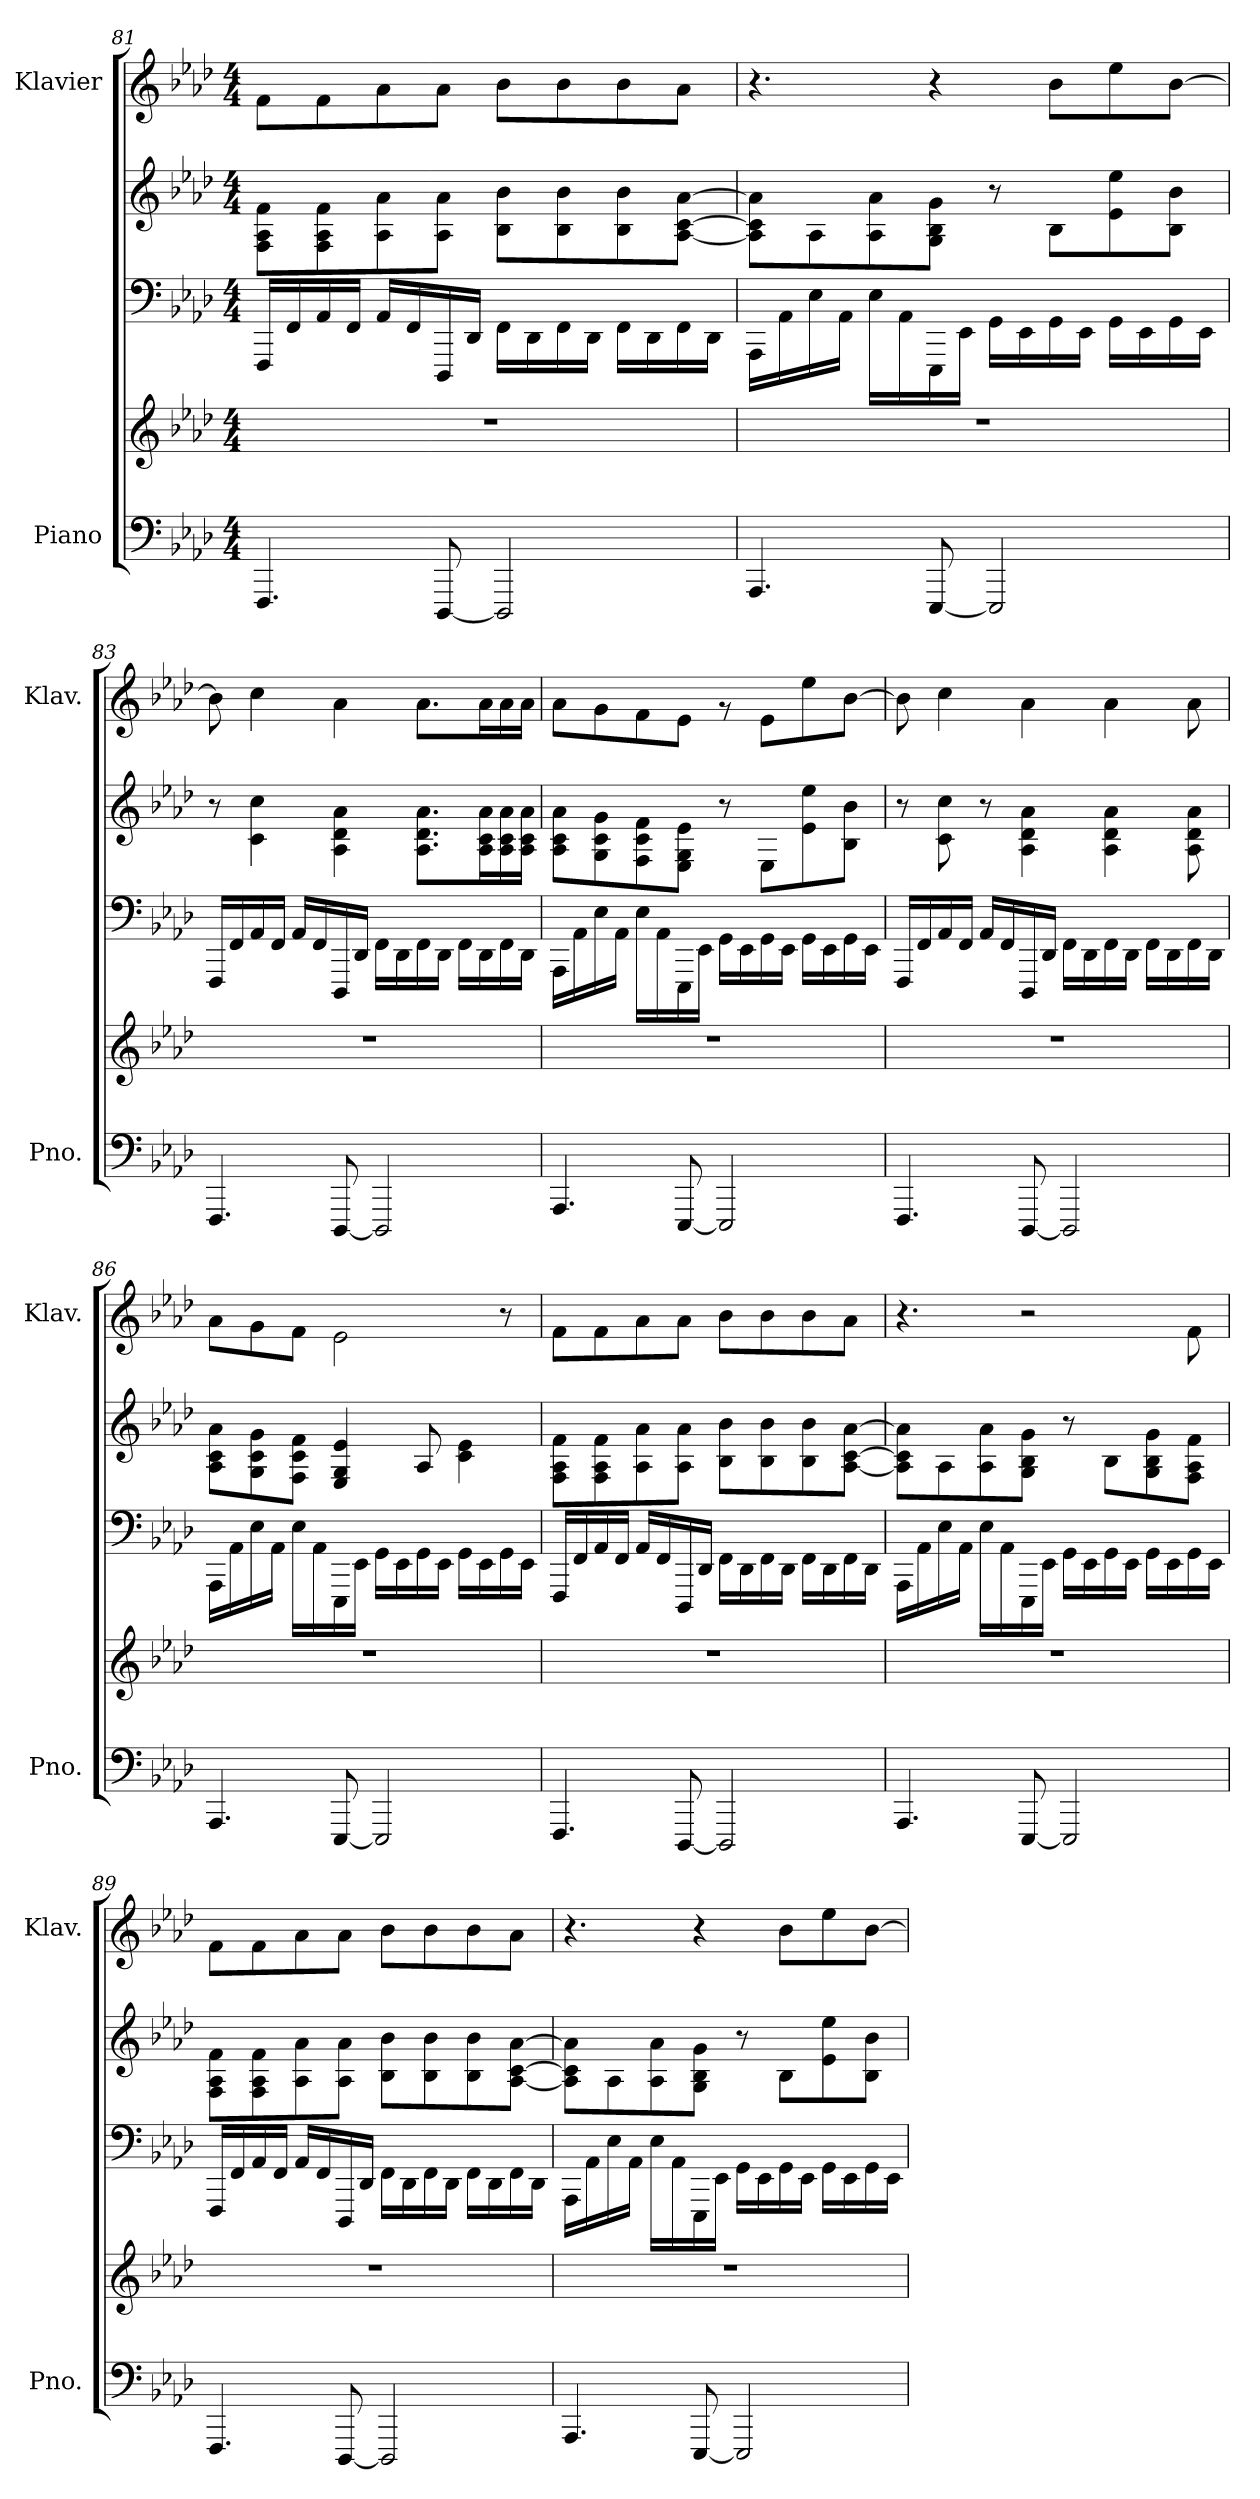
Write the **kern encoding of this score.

**kern	**kern	**kern	**kern	**kern
*part2	*part2	*part2	*part2	*part1
*staff5	*staff4	*staff3	*staff2	*staff1
*I"Piano	*	*	*	*I"Klavier
*I'Pno.	*	*	*	*I'Klav.
!!LO:PB:g=z
*clefF4	*clefG2	*clefF4	*clefG2	*clefG2
*k[b-e-a-d-]	*k[b-e-a-d-]	*k[b-e-a-d-]	*k[b-e-a-d-]	*k[b-e-a-d-]
*M4/4	*M4/4	*M4/4	*M4/4	*M4/4
=81	=81	=81	=81	=81
4.FFF/	1r	16FFF/LL	8F\ 8A-\ 8f\L	8f\L
.	.	16FF/	.	.
.	.	16AA-/	8F\ 8A-\ 8f\	8f\
.	.	16FF/JJ	.	.
.	.	16AA-/LL	8A-\ 8a-\	8a-\
.	.	16FF/	.	.
[8DDD-/	.	16DDD-/	8A-\ 8a-\J	8a-\J
.	.	16DD-/JJ	.	.
2DDD-/]	.	16FF\LL	8B-\ 8b-\L	8b-\L
.	.	16DD-\	.	.
.	.	16FF\	8B-\ 8b-\	8b-\
.	.	16DD-\JJ	.	.
.	.	16FF\LL	8B-\ 8b-\	8b-\
.	.	16DD-\	.	.
.	.	16FF\	[8A-\ [8c\ [8a-\J	8a-\J
.	.	16DD-\JJ	.	.
=82	=82	=82	=82	=82
4.AAA-/	1r	16AAA-\LL	8A-\] 8c\] 8a-\]L	4.r
.	.	16AA-\	.	.
.	.	16E-\	8A-\	.
.	.	16AA-\JJ	.	.
.	.	16E-\LL	8A-\ 8a-\	.
.	.	16AA-\	.	.
[8EEE-/	.	16EEE-\	8G\ 8B-\ 8g\J	4r
.	.	16EE-\JJ	.	.
2EEE-/]	.	16GG\LL	8r	.
.	.	16EE-\	.	.
.	.	16GG\	8B-\L	8b-\L
.	.	16EE-\JJ	.	.
.	.	16GG\LL	8e-\ 8ee-\	8ee-\
.	.	16EE-\	.	.
.	.	16GG\	8B-\ 8b-\J	[8b-\J
.	.	16EE-\JJ	.	.
!!LO:LB:g=z
=83	=83	=83	=83	=83
4.FFF/	1r	16FFF/LL	8r	8b-\]
.	.	16FF/	.	.
.	.	16AA-/	4c\ 4cc\	4cc\
.	.	16FF/JJ	.	.
.	.	16AA-/LL	.	.
.	.	16FF/	.	.
[8DDD-/	.	16DDD-/	4A-\ 4d-\ 4a-\	4a-\
.	.	16DD-/JJ	.	.
2DDD-/]	.	16FF\LL	.	.
.	.	16DD-\	.	.
.	.	16FF\	8.A-\ 8.d-\ 8.a-\L	8.a-\L
.	.	16DD-\JJ	.	.
.	.	16FF\LL	.	.
.	.	16DD-\	16A-\ 16c\ 16a-\L	16a-\L
.	.	16FF\	16A-\ 16c\ 16a-\	16a-\
.	.	16DD-\JJ	16A-\ 16c\ 16a-\JJ	16a-\JJ
=84	=84	=84	=84	=84
4.AAA-/	1r	16AAA-\LL	8A-\ 8c\ 8a-\L	8a-\L
.	.	16AA-\	.	.
.	.	16E-\	8G\ 8c\ 8g\	8g\
.	.	16AA-\JJ	.	.
.	.	16E-\LL	8F\ 8c\ 8f\	8f\
.	.	16AA-\	.	.
[8EEE-/	.	16EEE-\	8E-\ 8G\ 8e-\J	8e-\J
.	.	16EE-\JJ	.	.
2EEE-/]	.	16GG\LL	8r	8rg
.	.	16EE-\	.	.
.	.	16GG\	8E-\L	8e-\L
.	.	16EE-\JJ	.	.
.	.	16GG\LL	8e-\ 8ee-\	8ee-\
.	.	16EE-\	.	.
.	.	16GG\	8B-\ 8b-\J	[8b-\J
.	.	16EE-\JJ	.	.
!!LO:PB:g=z
=85	=85	=85	=85	=85
4.FFF/	1r	16FFF/LL	8r	8b-\]
.	.	16FF/	.	.
.	.	16AA-/	8c\ 8cc\	4cc\
.	.	16FF/JJ	.	.
.	.	16AA-/LL	8r	.
.	.	16FF/	.	.
[8DDD-/	.	16DDD-/	4A-\ 4d-\ 4a-\	4a-\
.	.	16DD-/JJ	.	.
2DDD-/]	.	16FF\LL	.	.
.	.	16DD-\	.	.
.	.	16FF\	4A-\ 4d-\ 4a-\	4a-\
.	.	16DD-\JJ	.	.
.	.	16FF\LL	.	.
.	.	16DD-\	.	.
.	.	16FF\	8A-\ 8d-\ 8a-\	8a-\
.	.	16DD-\JJ	.	.
=86	=86	=86	=86	=86
4.AAA-/	1r	16AAA-\LL	8A-\ 8c\ 8a-\L	8a-\L
.	.	16AA-\	.	.
.	.	16E-\	8G\ 8c\ 8g\	8g\
.	.	16AA-\JJ	.	.
.	.	16E-\LL	8F\ 8c\ 8f\J	8f\J
.	.	16AA-\	.	.
[8EEE-/	.	16EEE-\	4E-/ 4G/ 4e-/	2e-\
.	.	16EE-\JJ	.	.
2EEE-/]	.	16GG\LL	.	.
.	.	16EE-\	.	.
.	.	16GG\	8A-/	.
.	.	16EE-\JJ	.	.
.	.	16GG\LL	4c\ 4e-\	.
.	.	16EE-\	.	.
.	.	16GG\	.	8r
.	.	16EE-\JJ	.	.
!!LO:LB:g=z
=87	=87	=87	=87	=87
4.FFF/	1r	16FFF/LL	8F\ 8A-\ 8f\L	8f\L
.	.	16FF/	.	.
.	.	16AA-/	8F\ 8A-\ 8f\	8f\
.	.	16FF/JJ	.	.
.	.	16AA-/LL	8A-\ 8a-\	8a-\
.	.	16FF/	.	.
[8DDD-/	.	16DDD-/	8A-\ 8a-\J	8a-\J
.	.	16DD-/JJ	.	.
2DDD-/]	.	16FF\LL	8B-\ 8b-\L	8b-\L
.	.	16DD-\	.	.
.	.	16FF\	8B-\ 8b-\	8b-\
.	.	16DD-\JJ	.	.
.	.	16FF\LL	8B-\ 8b-\	8b-\
.	.	16DD-\	.	.
.	.	16FF\	[8A-\ [8c\ [8a-\J	8a-\J
.	.	16DD-\JJ	.	.
=88	=88	=88	=88	=88
4.AAA-/	1r	16AAA-\LL	8A-\] 8c\] 8a-\]L	4.r
.	.	16AA-\	.	.
.	.	16E-\	8A-\	.
.	.	16AA-\JJ	.	.
.	.	16E-\LL	8A-\ 8a-\	.
.	.	16AA-\	.	.
[8EEE-/	.	16EEE-\	8G\ 8B-\ 8g\J	2r
.	.	16EE-\JJ	.	.
2EEE-/]	.	16GG\LL	8r	.
.	.	16EE-\	.	.
.	.	16GG\	8B-\L	.
.	.	16EE-\JJ	.	.
.	.	16GG\LL	8G\ 8B-\ 8g\	.
.	.	16EE-\	.	.
.	.	16GG\	8F\ 8A-\ 8f\J	8f\
.	.	16EE-\JJ	.	.
!!LO:PB:g=z
=89	=89	=89	=89	=89
4.FFF/	1r	16FFF/LL	8F\ 8A-\ 8f\L	8f\L
.	.	16FF/	.	.
.	.	16AA-/	8F\ 8A-\ 8f\	8f\
.	.	16FF/JJ	.	.
.	.	16AA-/LL	8A-\ 8a-\	8a-\
.	.	16FF/	.	.
[8DDD-/	.	16DDD-/	8A-\ 8a-\J	8a-\J
.	.	16DD-/JJ	.	.
2DDD-/]	.	16FF\LL	8B-\ 8b-\L	8b-\L
.	.	16DD-\	.	.
.	.	16FF\	8B-\ 8b-\	8b-\
.	.	16DD-\JJ	.	.
.	.	16FF\LL	8B-\ 8b-\	8b-\
.	.	16DD-\	.	.
.	.	16FF\	[8A-\ [8c\ [8a-\J	8a-\J
.	.	16DD-\JJ	.	.
=90	=90	=90	=90	=90
4.AAA-/	1r	16AAA-\LL	8A-\] 8c\] 8a-\]L	4.r
.	.	16AA-\	.	.
.	.	16E-\	8A-\	.
.	.	16AA-\JJ	.	.
.	.	16E-\LL	8A-\ 8a-\	.
.	.	16AA-\	.	.
[8EEE-/	.	16EEE-\	8G\ 8B-\ 8g\J	4r
.	.	16EE-\JJ	.	.
2EEE-/]	.	16GG\LL	8r	.
.	.	16EE-\	.	.
.	.	16GG\	8B-\L	8b-\L
.	.	16EE-\JJ	.	.
.	.	16GG\LL	8e-\ 8ee-\	8ee-\
.	.	16EE-\	.	.
.	.	16GG\	8B-\ 8b-\J	[8b-\J
.	.	16EE-\JJ	.	.
=	=	=	=	=
*-	*-	*-	*-	*-
